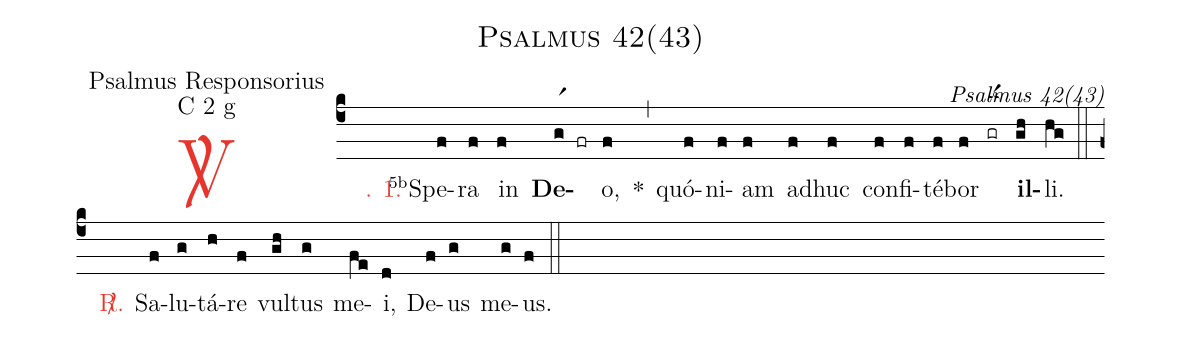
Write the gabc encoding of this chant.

name: Psalmus 42(43);
office-part: Psalmus Responsorius;
mode: C 2 g;
commentary: Psalmus 42(43);
%%
(c4)

<c><sp>V/</sp>. 1.</c>() <v>\VSup{5b}</v>Spe(f)ra(f) in(f) <b>De</b>(gr1 fr)o,(f) *(,) quó(f)ni(f)am(f) ad(f)huc(f) con(f)fi(f)té(f)bor(f) <nlba>(gr[ocba:1{])<b>il</b></nlba>(gh[ocba:0}])li.(hg)

(::)

<nlba><c><sp>R/</sp>.</c>() Sa</nlba>(f)lu(g)tá(h)re(f) vul(gh)tus(g) me(fe)i,(d) De(f)us(g) me(g)us.(f)

(::)
